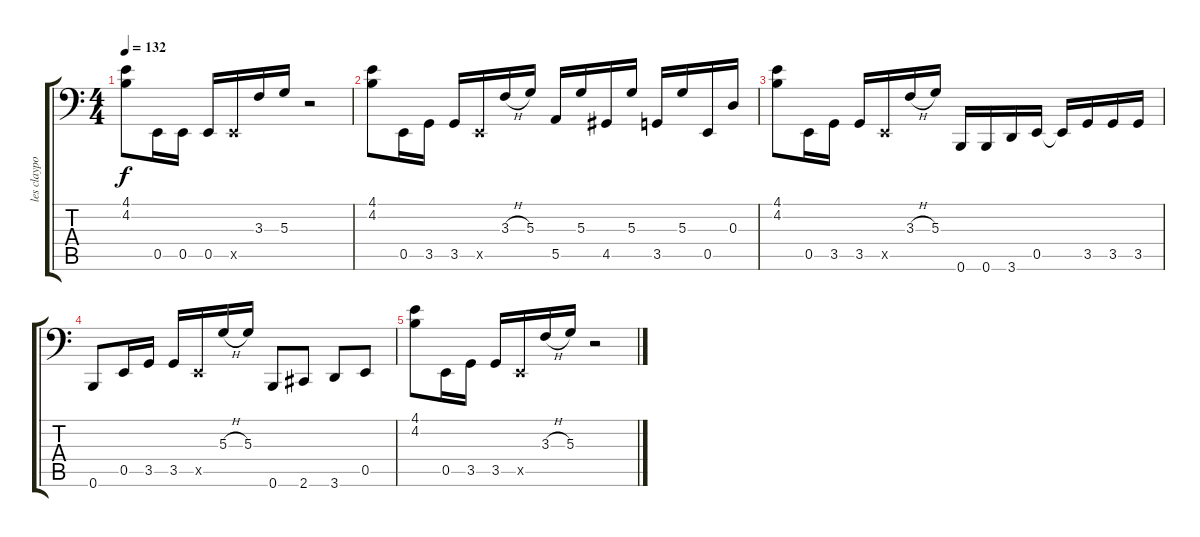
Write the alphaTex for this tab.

\track ("les claypool" "les claypo") {instrument slapbass1}
\staff {score tabs}
\tuning (C3 G2 D2 A1 E1 B0) {hide}
\ts (4 4)
\tempo 132
\clef f4
\ks c
(4.1 4.2).8{dy f} 0.5.16 0.5.16 0.5.16 0.5{x}.16 3.3.16 5.3.16 r.2 |
(4.1 4.2).8 0.5.16 3.5.16 3.5.16 0.5{x}.16 3.3{h}.16 5.3.16 5.5.16 5.3.16 4.5.16 5.3.16 3.5.16 5.3.16 0.5.16 0.3.16 |
(4.1 4.2).8 0.5.16 3.5.16 3.5.16 0.5{x}.16 3.3{h}.16 5.3.16 0.6.16 0.6.16 3.6.16 0.5.16 0.5{t}.16 3.5.16 3.5.16 3.5.16 |
0.6.8 0.5.16 3.5.16 3.5.16 0.5{x}.16 5.3{h}.16 5.3.16 0.6.8 2.6.8 3.6.8 0.5.8 |
(4.1 4.2).8 0.5.16 3.5.16 3.5.16 0.5{x}.16 3.3{h}.16 5.3.16 r.2
